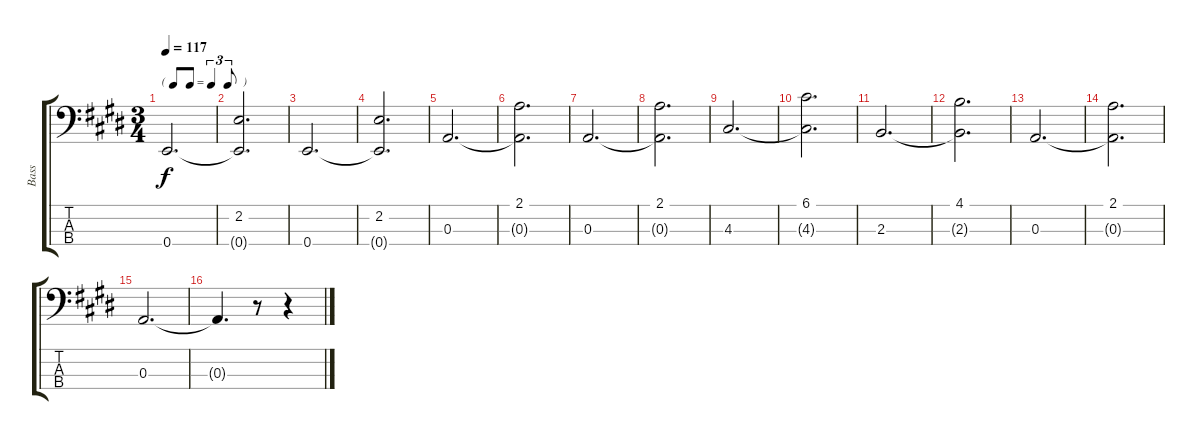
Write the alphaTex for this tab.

\track ("Bass" "Bass") {instrument electricbassfinger}
\staff {score tabs}
\tuning (G2 D2 A1 E1) {hide}
\ts (3 4)
\tf triplet8th
\tempo 117
\clef f4
\ks e
0.4.2{d dy f} |
(2.2 0.4{t}).2{d} |
0.4.2{d} |
(2.2 0.4{t}).2{d} |
0.3.2{d} |
(2.1 0.3{t}).2{d} |
0.3.2{d} |
(2.1 0.3{t}).2{d} |
4.3.2{d} |
(6.1 4.3{t}).2{d} |
2.3.2{d} |
(4.1 2.3{t}).2{d} |
0.3.2{d} |
(2.1 0.3{t}).2{d} |
0.3.2{d} |
0.3{t}.4{d} r.8 r.4
